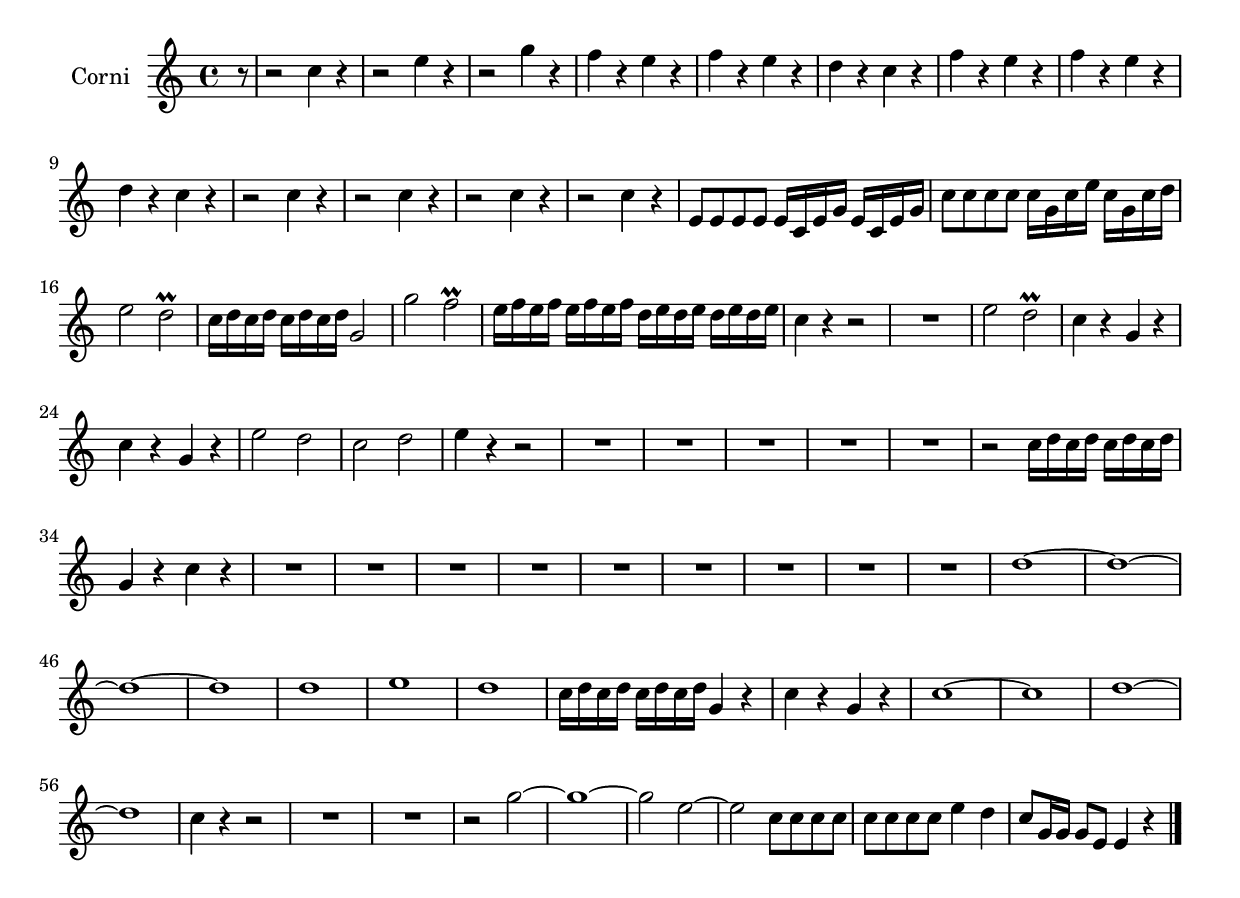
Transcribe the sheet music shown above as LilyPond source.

\new Staff  {
	\set Staff.instrumentName="Corni"
	\set Staff.midiInstrument="french horn"
	\transposition d
	\key c \major
	\clef treble
	\relative c'' { 	
	\partial 8 r8 |
	r2 c4 r |
	r2 e4 r |
	r2 g4 r |
	f r e r |
	f r e r |
	d r c r |
	f r e r |
	f r e r |
	d r c r |
	r2 c4 r |
	r2 c4 r |
	r2 c4 r |
	r2 c4 r |
	e,8 e e e e16 c e g e c e g |
	c8 c c c c16 g c e c g c d |
	e2 d\prall |
	c16 d c d c d c d g,2 |
	g' f\prall |
	e16 f e f e f e f d e d e d e d e |
	c4 r r2 |
	R1 |
	e2 d\prall |
	c4 r g r |
	c r g r |
	e'2 d |
	c d |
	e4 r r2 |
	R1*5 |
	r2 c16 d c d c d c d |
	g,4 r c r |
	R1*9 |
	d1~ |
	d~ |
	d~ |
	d |
	d |
	e |
	d |
	c16 d c d c d c d g,4 r |
	c4 r g r |
	c1~ |
	c |
	d~ |
	d |
	c4 r r2 |
	R1*2 |
	r2 g'~ |
	g1~ |
	g2 e~ |
	e c8 c c c |
	c c c c e4 d |
	c8 g16 g g8 e e4 r |
	\bar "|."
	}

}
